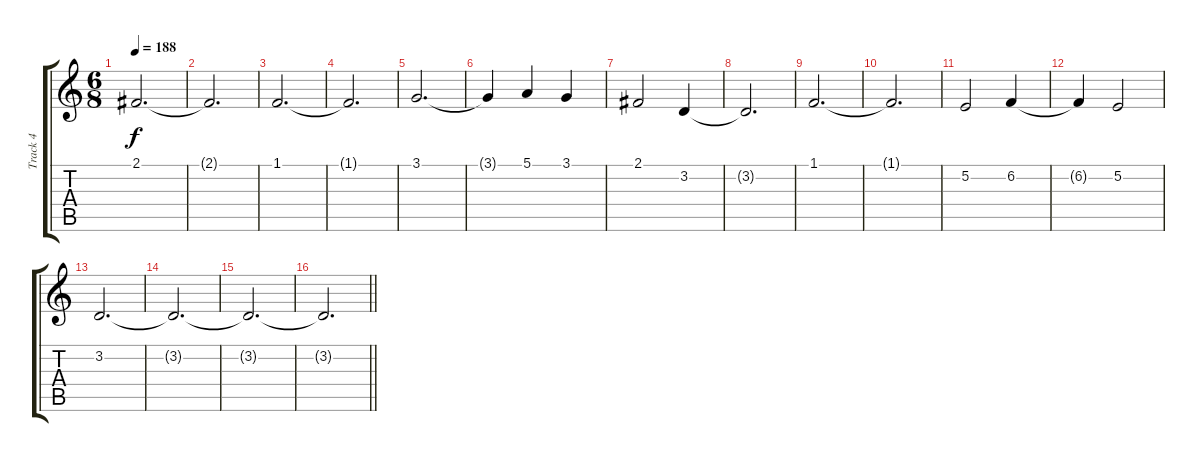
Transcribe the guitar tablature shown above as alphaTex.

\track ("Track 4" "Track 4") {instrument bassoon}
\staff {score tabs}
\tuning (E4 B3 G3 D3 A2 E2) {hide}
\ts (6 8)
\tempo 188
\clef g2
\ks c
2.1.2{d dy f} |
2.1{t}.2{d} |
1.1.2{d} |
1.1{t}.2{d} |
3.1.2{d} |
3.1{t}.4 5.1.4 3.1.4 |
2.1.2 3.2.4 |
3.2{t}.2{d} |
1.1.2{d} |
1.1{t}.2{d} |
5.2.2 6.2.4 |
6.2{t}.4 5.2.2 |
3.2.2{d} |
3.2{t}.2{d} |
3.2{t}.2{d} |
\barLineRight lightlight
3.2{t}.2{d}
